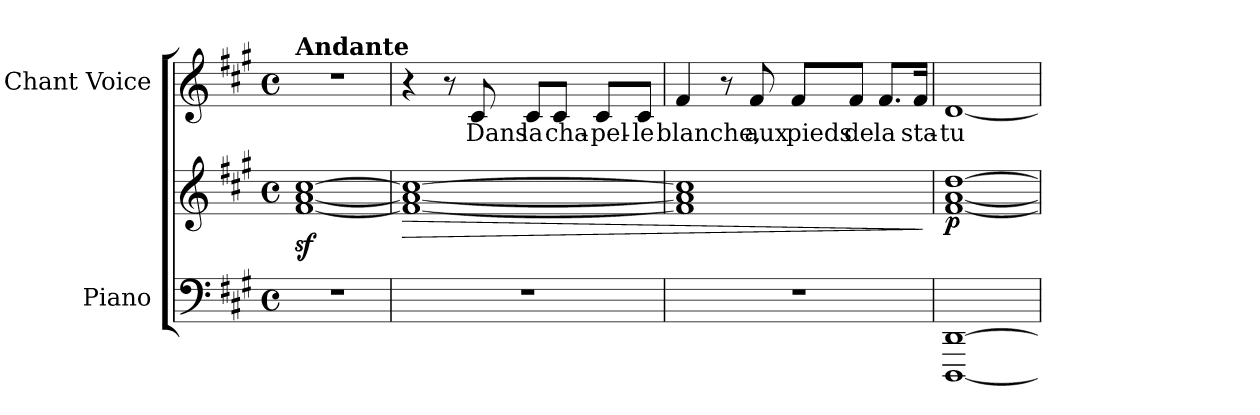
**kern	**kern	**dynam	**kern	**text	**dynam
*part2	*part2	*part2	*part1	*part1	*part1
*staff3	*staff2	*staff2/3	*staff1	*staff1	*staff1
*I"Piano	*	*	*I"Chant Voice	*	*
*I'Pno	*	*	*	*	*
*clefF4	*clefG2	*	*clefG2	*	*
*k[f#c#g#]	*k[f#c#g#]	*	*k[f#c#g#]	*	*
*M4/4	*M4/4	*	*M4/4	*	*
*met(c)	*met(c)	*	*met(c)	*	*
*MM58	*MM58	*	*MM58	*	*
=1	=1	=1	=1	=1	=1
!	!	!	!LO:TX:a:B:t=Andante	!	!
1r	[1f#z< [1az< [1cc#z<	.	1r	.	.
=2	=2	=2	=2	=2	=2
!	!	!LO:HP:b	!	!	!
1r	1f#_ 1a_ 1cc#_	>	4r	.	.
.	.	.	8r	.	.
!	!	!	!	!LO:LY:b	!LO:DY:a
!	!	!	!	!	!LO:DY:n=1:a
.	.	.	8c#/	Dans	p other-dynamics
!	!	!	!	!LO:LY:b	!
.	.	.	8c#/L	la	.
!	!	!	!	!LO:LY:b	!
.	.	.	8c#/J	cha-	.
!	!	!	!	!LO:LY:b	!
.	.	.	8c#/L	-pel-	.
!	!	!	!	!LO:LY:b	!
.	.	.	8c#/J	-le	.
=3	=3	=3	=3	=3	=3
!	!	!	!	!LO:LY:b	!
1r	1f#] 1a] 1cc#]	.	4f#/	blanche,	.
.	.	.	8r	.	.
!	!	!	!	!LO:LY:b	!
.	.	.	8f#/	aux	.
!	!	!	!	!LO:LY:b	!
.	.	.	8f#/L	pieds	.
!	!	!	!	!LO:LY:b	!
.	.	.	8f#/J	de	.
!	!	!	!	!LO:LY:b	!
.	.	.	8.f#/L	la	.
!	!	!	!	!LO:LY:b	!
.	.	.	16f#/Jk	sta-	.
.	.	]	.	.	.
=4	=4	=4	=4	=4	=4
!	!	!LO:DY:b	!	!LO:LY:b	!
[1DDD [1DD	[1f# [1a [1dd	p	[1d	-tu-	.
=	=	=	=	=	=
*-	*-	*-	*-	*-	*-
